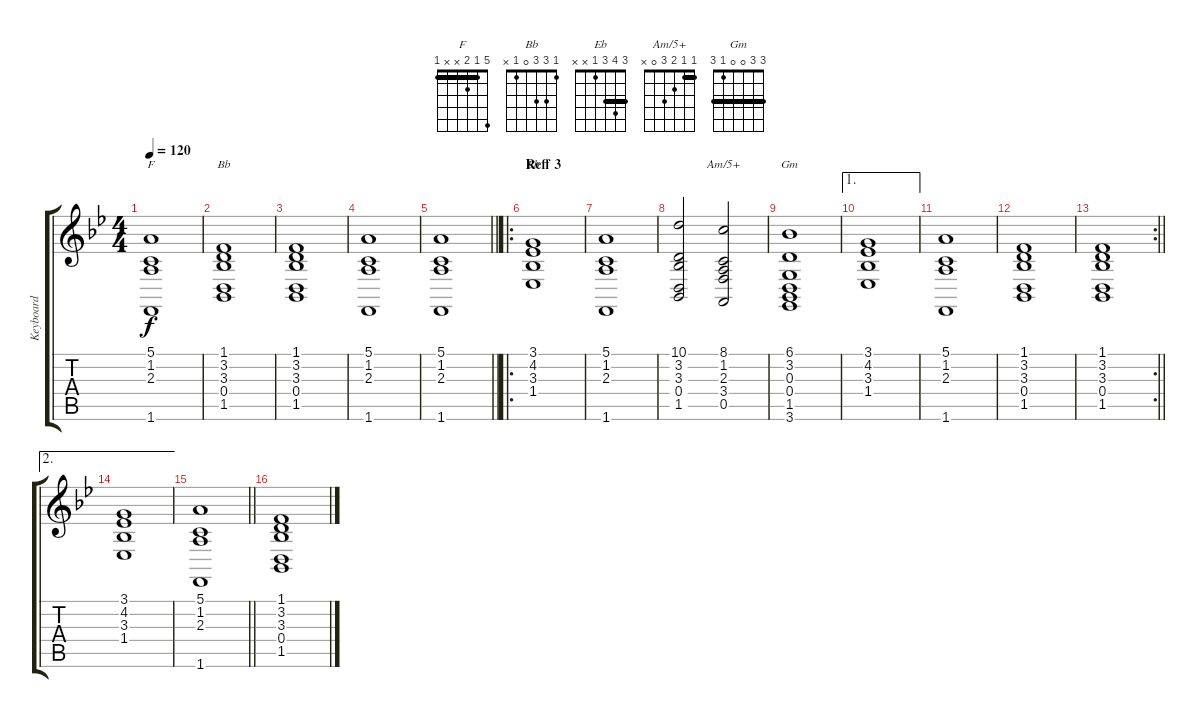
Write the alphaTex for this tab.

\track ("Keyboard" "Keyboard") {instrument stringensemble1}
\staff {score tabs}
\tuning (E4 B3 G3 D3 A2 E2) {hide}
\chord ("F" 5 1 2 x x 1) {barre 1}
\chord ("Bb" 1 3 3 0 1 x)
\chord ("Eb" 3 4 3 1 x x) {barre 3}
\chord ("Am/5+" 1 1 2 3 0 x) {barre 1}
\chord ("Gm" 3 3 0 0 1 3) {barre 3}
\ts (4 4)
\tempo 120
\clef g2
\ks bb
(5.1 1.2 2.3 1.6).1{ch "F" dy f} |
(1.1 3.2 3.3 0.4 1.5).1{ch "Bb"} |
(1.1 3.2 3.3 0.4 1.5).1 |
(5.1 1.2 2.3 1.6).1 |
\barLineRight lightlight
(5.1 1.2 2.3 1.6).1 |
\ro
\section ("" "Reff 3")
(3.1 4.2 3.3 1.4).1{ch "Eb"} |
(5.1 1.2 2.3 1.6).1 |
(10.1 3.2 3.3 0.4 1.5).2 (8.1 1.2 2.3 3.4 0.5).2{ch "Am/5+"} |
(6.1 3.2 0.3 0.4 1.5 3.6).1{ch "Gm"} |
\ae 1
(3.1 4.2 3.3 1.4).1 |
(5.1 1.2 2.3 1.6).1 |
(1.1 3.2 3.3 0.4 1.5).1 |
\rc 2
\barLineRight lightlight
(1.1 3.2 3.3 0.4 1.5).1 |
\ae 2
(3.1 4.2 3.3 1.4).1 |
\barLineRight lightlight
(5.1 1.2 2.3 1.6).1 |
(1.1 3.2 3.3 0.4 1.5).1
